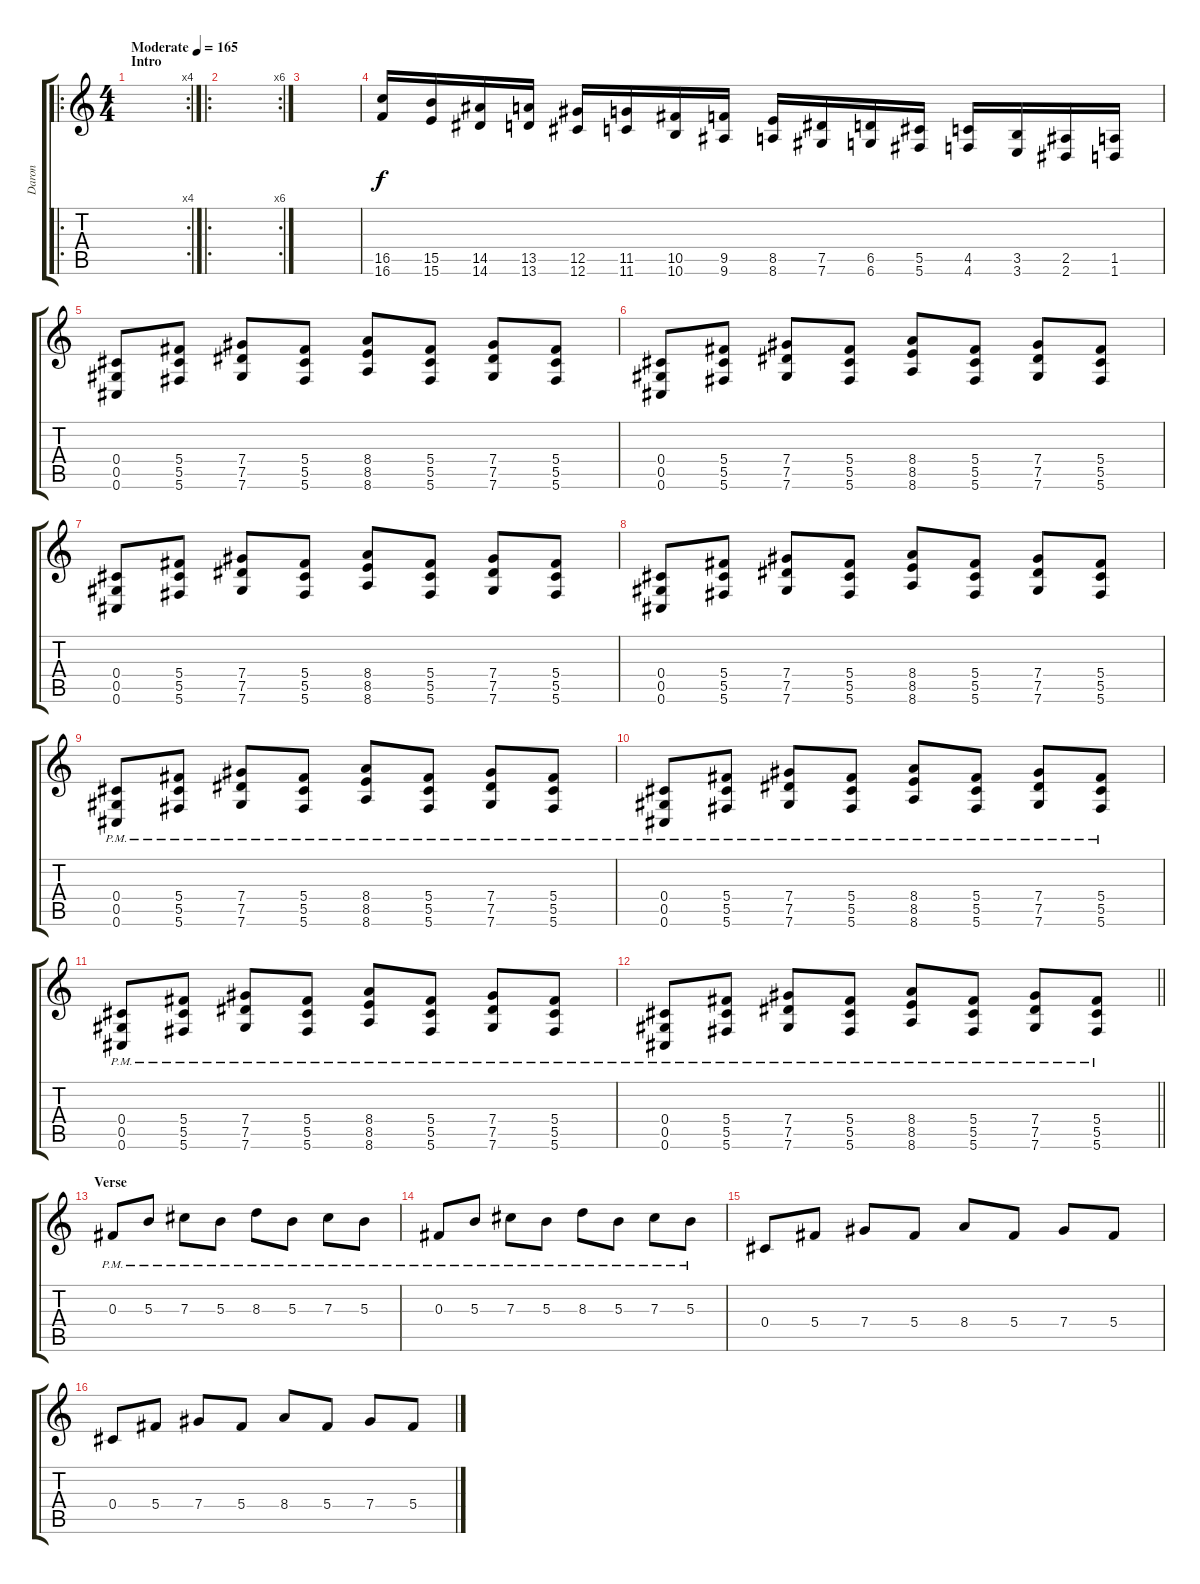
\track ("Daron" "Daron") {instrument distortionguitar}
\staff {score tabs}
\tuning (Eb4 Bb3 Gb3 Db3 Ab2 Db2) {hide}
\ro
\rc 4
\ts (4 4)
\section ("" "Intro")
\tempo (165 "Moderate")
\clef g2
\ks c
|
\ro
\rc 6
|
|
(16.5 16.6).16{instrument guitarfretnoise} (15.5 15.6).16 (14.5 14.6).16 (13.5 13.6).16 (12.5 12.6).16 (11.5 11.6).16 (10.5 10.6).16 (9.5 9.6).16 (8.5 8.6).16 (7.5 7.6).16 (6.5 6.6).16 (5.5 5.6).16 (4.5 4.6).16 (3.5 3.6).16 (2.5 2.6).16 (1.5 1.6).16 |
(0.4 0.5 0.6).8{instrument distortionguitar} (5.4 5.5 5.6).8 (7.4 7.5 7.6).8 (5.4 5.5 5.6).8 (8.4 8.5 8.6).8 (5.4 5.5 5.6).8 (7.4 7.5 7.6).8 (5.4 5.5 5.6).8 |
(0.4 0.5 0.6).8 (5.4 5.5 5.6).8 (7.4 7.5 7.6).8 (5.4 5.5 5.6).8 (8.4 8.5 8.6).8 (5.4 5.5 5.6).8 (7.4 7.5 7.6).8 (5.4 5.5 5.6).8 |
(0.4 0.5 0.6).8 (5.4 5.5 5.6).8 (7.4 7.5 7.6).8 (5.4 5.5 5.6).8 (8.4 8.5 8.6).8 (5.4 5.5 5.6).8 (7.4 7.5 7.6).8 (5.4 5.5 5.6).8 |
(0.4 0.5 0.6).8 (5.4 5.5 5.6).8 (7.4 7.5 7.6).8 (5.4 5.5 5.6).8 (8.4 8.5 8.6).8 (5.4 5.5 5.6).8 (7.4 7.5 7.6).8 (5.4 5.5 5.6).8 |
(0.4{pm} 0.5{pm} 0.6{pm}).8{instrument distortionguitar} (5.4{pm} 5.5{pm} 5.6{pm}).8 (7.4{pm} 7.5{pm} 7.6{pm}).8 (5.4{pm} 5.5{pm} 5.6{pm}).8 (8.4{pm} 8.5{pm} 8.6{pm}).8 (5.4{pm} 5.5{pm} 5.6{pm}).8 (7.4{pm} 7.5{pm} 7.6{pm}).8 (5.4{pm} 5.5{pm} 5.6{pm}).8 |
(0.4{pm} 0.5{pm} 0.6{pm}).8 (5.4{pm} 5.5{pm} 5.6{pm}).8 (7.4{pm} 7.5{pm} 7.6{pm}).8 (5.4{pm} 5.5{pm} 5.6{pm}).8 (8.4{pm} 8.5{pm} 8.6{pm}).8 (5.4{pm} 5.5{pm} 5.6{pm}).8 (7.4{pm} 7.5{pm} 7.6{pm}).8 (5.4{pm} 5.5{pm} 5.6{pm}).8 |
(0.4{pm} 0.5{pm} 0.6{pm}).8 (5.4{pm} 5.5{pm} 5.6{pm}).8 (7.4{pm} 7.5{pm} 7.6{pm}).8 (5.4{pm} 5.5{pm} 5.6{pm}).8 (8.4{pm} 8.5{pm} 8.6{pm}).8 (5.4{pm} 5.5{pm} 5.6{pm}).8 (7.4{pm} 7.5{pm} 7.6{pm}).8 (5.4{pm} 5.5{pm} 5.6{pm}).8 |
\barLineRight lightlight
(0.4{pm} 0.5{pm} 0.6{pm}).8 (5.4{pm} 5.5{pm} 5.6{pm}).8 (7.4{pm} 7.5{pm} 7.6{pm}).8 (5.4{pm} 5.5{pm} 5.6{pm}).8 (8.4{pm} 8.5{pm} 8.6{pm}).8 (5.4{pm} 5.5{pm} 5.6{pm}).8 (7.4{pm} 7.5{pm} 7.6{pm}).8 (5.4{pm} 5.5{pm} 5.6{pm}).8 |
\section ("" "Verse")
0.3{pm}.8 5.3{pm}.8 7.3{pm}.8 5.3{pm}.8 8.3{pm}.8 5.3{pm}.8 7.3{pm}.8 5.3{pm}.8 |
0.3{pm}.8 5.3{pm}.8 7.3{pm}.8 5.3{pm}.8 8.3{pm}.8 5.3{pm}.8 7.3{pm}.8 5.3{pm}.8 |
0.4.8 5.4.8 7.4.8 5.4.8 8.4.8 5.4.8 7.4.8 5.4.8 |
0.4.8 5.4.8 7.4.8 5.4.8 8.4.8 5.4.8 7.4.8 5.4.8
